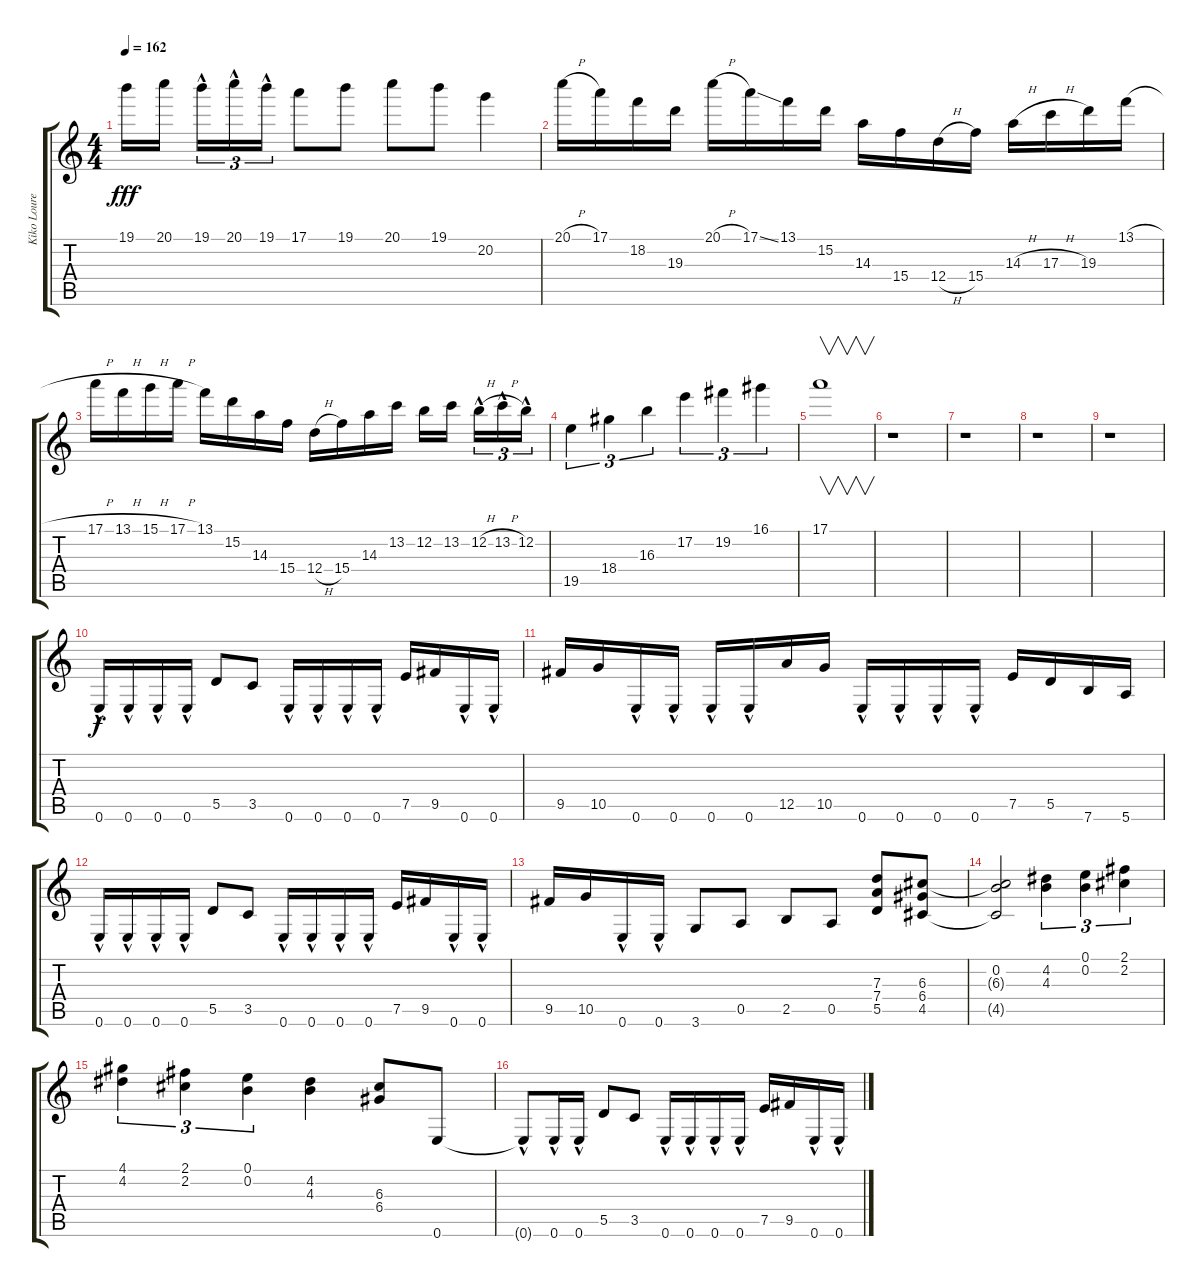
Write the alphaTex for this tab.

\track ("Kiko Loureiro" "Kiko Loure") {instrument overdrivenguitar}
\staff {score tabs}
\tuning (E4 B3 G3 D3 A2 E2) {hide}
\ts (4 4)
\tempo 162
\clef g2
\ks c
19.1.16{dy fff} 20.1.16 19.1{hac}.16{tu (3 2)} 20.1{hac}.16{tu (3 2)} 19.1{hac}.16{tu (3 2)} 17.1.8 19.1.8 20.1.8 19.1.8 20.2.4 |
20.1{h}.16 17.1.16 18.2.16 19.3.16 20.1{h}.16 17.1{ss}.16 13.1.16 15.2.16 14.3.16 15.4.16 12.4{h}.16 15.4.16 14.3{h}.16 17.3{h}.16 19.3.16 13.1{h}.16 |
17.1{h}.16 13.1{h}.16 15.1{h}.16 17.1{h}.16 13.1.16 15.2.16 14.3.16 15.4.16 12.4{h}.16 15.4.16 14.3.16 13.2.16 12.2.16 13.2.16 12.2{h hac}.16{tu (3 2)} 13.2{h hac}.16{tu (3 2)} 12.2{hac}.16{tu (3 2)} |
19.5.4{tu (3 2)} 18.4.4{tu (3 2)} 16.3.4{tu (3 2)} 17.2.4{tu (3 2)} 19.2.4{tu (3 2)} 16.1.4{tu (3 2)} |
17.1.1{v} |
r.1 |
r.1 |
r.1 |
r.1 |
0.6{hac}.16{dy f} 0.6{hac}.16 0.6{hac}.16 0.6{hac}.16 5.5.8 3.5.8 0.6{hac}.16 0.6{hac}.16 0.6{hac}.16 0.6{hac}.16 7.5.16 9.5.16 0.6{hac}.16 0.6{hac}.16 |
9.5.16 10.5.16 0.6{hac}.16 0.6{hac}.16 0.6{hac}.16 0.6{hac}.16 12.5.16 10.5.16 0.6{hac}.16 0.6{hac}.16 0.6{hac}.16 0.6{hac}.16 7.5.16 5.5.16 7.6.16 5.6.16 |
0.6{hac}.16 0.6{hac}.16 0.6{hac}.16 0.6{hac}.16 5.5.8 3.5.8 0.6{hac}.16 0.6{hac}.16 0.6{hac}.16 0.6{hac}.16 7.5.16 9.5.16 0.6{hac}.16 0.6{hac}.16 |
9.5.16 10.5.16 0.6{hac}.16 0.6{hac}.16 3.6.8 0.5.8 2.5.8 0.5.8 (7.3 7.4 5.5).8 (6.3 6.4 4.5).8 |
(0.2 6.3{t} 4.5{t}).2 (4.2 4.3).4{tu (3 2)} (0.1 0.2).4{tu (3 2)} (2.1 2.2).4{tu (3 2)} |
(4.1 4.2).4{tu (3 2)} (2.1 2.2).4{tu (3 2)} (0.1 0.2).4{tu (3 2)} (4.2 4.3).4 (6.3 6.4).8 0.6.8 |
0.6{hac t}.8 0.6{hac}.16 0.6{hac}.16 5.5.8 3.5.8 0.6{hac}.16 0.6{hac}.16 0.6{hac}.16 0.6{hac}.16 7.5.16 9.5.16 0.6{hac}.16 0.6{hac}.16
